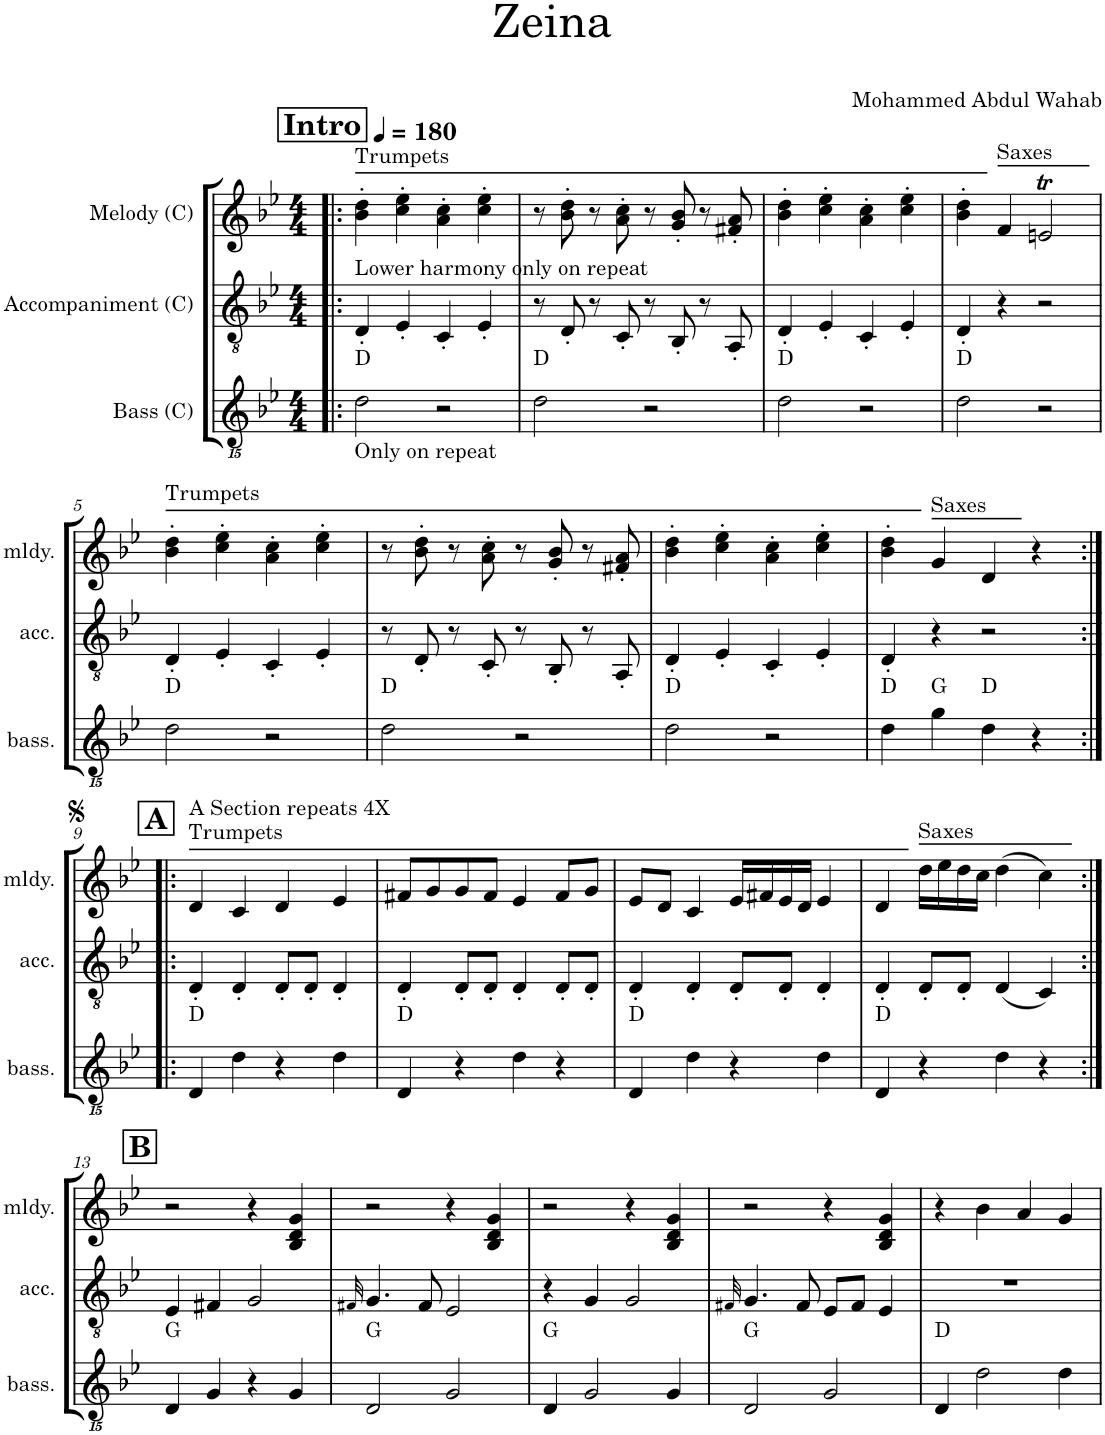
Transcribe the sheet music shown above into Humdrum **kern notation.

**kern	**harte	**kern	**kern
*part3	*part3	*part2	*part1
*staff3	*	*staff2	*staff1
*I"Bass (C)	*	*I"Accompaniment (C)	*I"Melody (C)
*I'bass.	*	*I'acc.	*I'mldy.
*clefGvv2	*	*clefGv2	*clefG2
*	*	*	*Trd1c2
*k[b-e-]	*	*k[b-e-]	*k[b-e-]
*M4/4	*	*M4/4	*M4/4
*MM180	*	*MM180	*MM180
!!LO:REH:place=s1:a:B:cj:fs=14:t=Intro
=1!|:	=1!|:	=1!|:	=1!|:
!	!	!	!LO:TX:a:t=Trumpets
!	!	!	!LO:TX:b:t=Lower harmony only on repeat
!LO:TX:b:t=Only on repeat	!	!	!
2D\	D:maj	4D'/	4b-\' 4dd\'
.	.	4E-'/	4cc\' 4ee-\'
2r	.	4C'/	4a\' 4cc\'
.	.	4E-'/	4cc\' 4ee-\'
=2	=2	=2	=2
2D\	D:maj	8r	8r
.	.	8D'/	8b-\' 8dd\'
.	.	8r	8r
.	.	8C'/	8a\' 8cc\'
2r	.	8r	8r
.	.	8BB-'/	8g/' 8b-/'
.	.	8r	8r
.	.	8AA'/	8f#X/' 8a/'
=3	=3	=3	=3
2D\	D:maj	4D'/	4b-\' 4dd\'
.	.	4E-'/	4cc\' 4ee-\'
2r	.	4C'/	4a\' 4cc\'
.	.	4E-'/	4cc\' 4ee-\'
=4	=4	=4	=4
2D\	D:maj	4D'/	4b-\' 4dd\'
!	!	!	!LO:TX:a:t=Saxes
.	.	4r	4f/
2r	.	2r	2ent/
!!LO:LB:g=z
=5	=5	=5	=5
!	!	!	!LO:TX:a:t=Trumpets
2D\	D:maj	4D'/	4b-\' 4dd\'
.	.	4E-'/	4cc\' 4ee-\'
2r	.	4C'/	4a\' 4cc\'
.	.	4E-'/	4cc\' 4ee-\'
=6	=6	=6	=6
2D\	D:maj	8r	8r
.	.	8D'/	8b-\' 8dd\'
.	.	8r	8r
.	.	8C'/	8a\' 8cc\'
2r	.	8r	8r
.	.	8BB-'/	8g/' 8b-/'
.	.	8r	8r
.	.	8AA'/	8f#X/' 8a/'
=7	=7	=7	=7
2D\	D:maj	4D'/	4b-\' 4dd\'
.	.	4E-'/	4cc\' 4ee-\'
2r	.	4C'/	4a\' 4cc\'
.	.	4E-'/	4cc\' 4ee-\'
=8	=8	=8	=8
4D\	D:maj	4D'/	4b-\' 4dd\'
!	!	!	!LO:TX:a:t=Saxes
4G\	G:maj	4r	4g/
4D\	D:maj	2r	4d/
4r	.	.	4r
!!LO:LB:g=z
!!LO:REH:place=s1:a:B:cj:fs=14:t=A
=9:|!|:	=9:|!|:	=9:|!|:	=9:|!|:
!	!	!	!LO:TX:a:t=Trumpets
!	!	!	!LO:TX:a:t=A Section repeats 4X
4DD/	D:maj	4D'/	4d/
4D\	.	4D'/	4c/
4r	.	8D'/L	4d/
.	.	8D'/J	.
4D\	.	4D'/	4e-/
=10	=10	=10	=10
4DD/	D:maj	4D'/	8f#X/L
.	.	.	8g/
4r	.	8D'/L	8g/
.	.	8D'/J	8f#/J
4D\	.	4D'/	4e-/
4r	.	8D'/L	8f#/L
.	.	8D'/J	8g/J
=11	=11	=11	=11
4DD/	D:maj	4D'/	8e-/L
.	.	.	8d/J
4D\	.	4D'/	4c/
4r	.	8D'/L	16e-/LL
.	.	.	16f#X/
.	.	8D'/J	16e-/
.	.	.	16d/JJ
4D\	.	4D'/	4e-/
=12	=12	=12	=12
4DD/	D:maj	4D'/	4d/
!	!	!	!LO:TX:a:t=Saxes
4r	.	8D'/L	16dd\LL
.	.	.	16ee-\
.	.	8D'/J	16dd\
.	.	.	16cc\JJ
4D\	.	(4D/	(4dd\
4r	.	4C/)	4cc\)
!!LO:LB:g=z
!!LO:REH:place=s1:a:B:cj:fs=14:t=B
=13:|!	=13:|!	=13:|!	=13:|!
4DD/	G:maj	4E-/	2r
4GG/	.	4F#X/	.
4r	.	2G/	4r
4GG/	.	.	4B-/ 4d/ 4g/
=14	=14	=14	=14
.	.	32qF#X/	.
2DD/	G:maj	4.G/	2r
.	.	8F#/	.
2GG/	.	2E-/	4r
.	.	.	4B-/ 4d/ 4g/
=15	=15	=15	=15
4DD/	G:maj	4r	2r
2GG/	.	4G/	.
.	.	2G/	4r
4GG/	.	.	4B-/ 4d/ 4g/
=16	=16	=16	=16
.	.	32qF#X/	.
2DD/	G:maj	4.G/	2r
.	.	8F#/	.
2GG/	.	8E-/L	4r
.	.	8F#/J	.
.	.	4E-/	4B-/ 4d/ 4g/
=17	=17	=17	=17
4DD/	D:maj	1r	4r
2D\	.	.	4b-\
.	.	.	4a/
4D\	.	.	4g/
=	=	=	=
*-	*-	*-	*-
